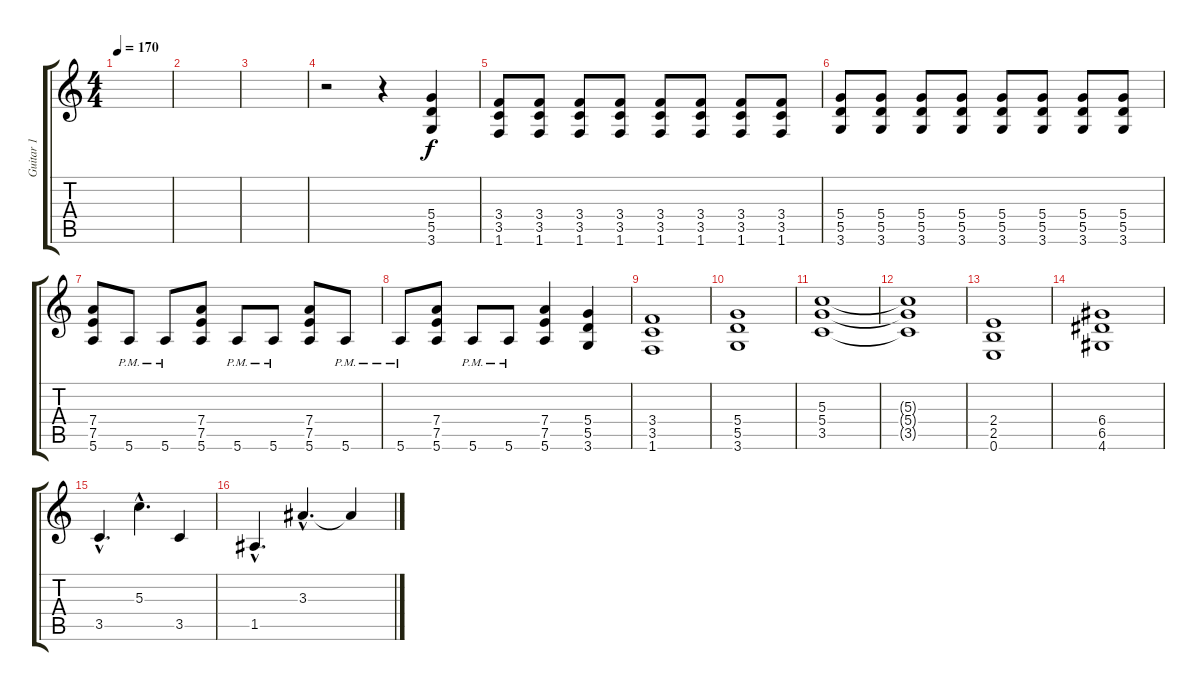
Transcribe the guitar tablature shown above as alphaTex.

\track ("Guitar 1" "Guitar 1") {instrument distortionguitar}
\staff {score tabs}
\tuning (E4 B3 G3 D3 A2 E2) {hide}
\ts (4 4)
\tempo 170
\clef g2
\ks c
|
|
|
r.2 r.4 (5.4 5.5 3.6).4 |
(3.4 3.5 1.6).8 (3.4 3.5 1.6).8 (3.4 3.5 1.6).8 (3.4 3.5 1.6).8 (3.4 3.5 1.6).8 (3.4 3.5 1.6).8 (3.4 3.5 1.6).8 (3.4 3.5 1.6).8 |
(5.4 5.5 3.6).8 (5.4 5.5 3.6).8 (5.4 5.5 3.6).8 (5.4 5.5 3.6).8 (5.4 5.5 3.6).8 (5.4 5.5 3.6).8 (5.4 5.5 3.6).8 (5.4 5.5 3.6).8 |
(7.4 7.5 5.6).8 5.6{pm}.8 5.6{pm}.8 (7.4 7.5 5.6).8 5.6{pm}.8 5.6{pm}.8 (7.4 7.5 5.6).8 5.6{pm}.8 |
5.6{pm}.8 (7.4 7.5 5.6).8 5.6{pm}.8 5.6{pm}.8 (7.4 7.5 5.6).4 (5.4 5.5 3.6).4 |
(3.4 3.5 1.6).1 |
(5.4 5.5 3.6).1 |
(5.3 5.4 3.5).1 |
(5.3{t} 5.4{t} 3.5{t}).1 |
(2.4 2.5 0.6).1 |
(6.4 6.5 4.6).1 |
3.5{hac}.4{d} 5.3{hac}.4{d} 3.5.4 |
1.5{hac}.4{d} 3.3{hac}.4{d} 3.3{t}.4
